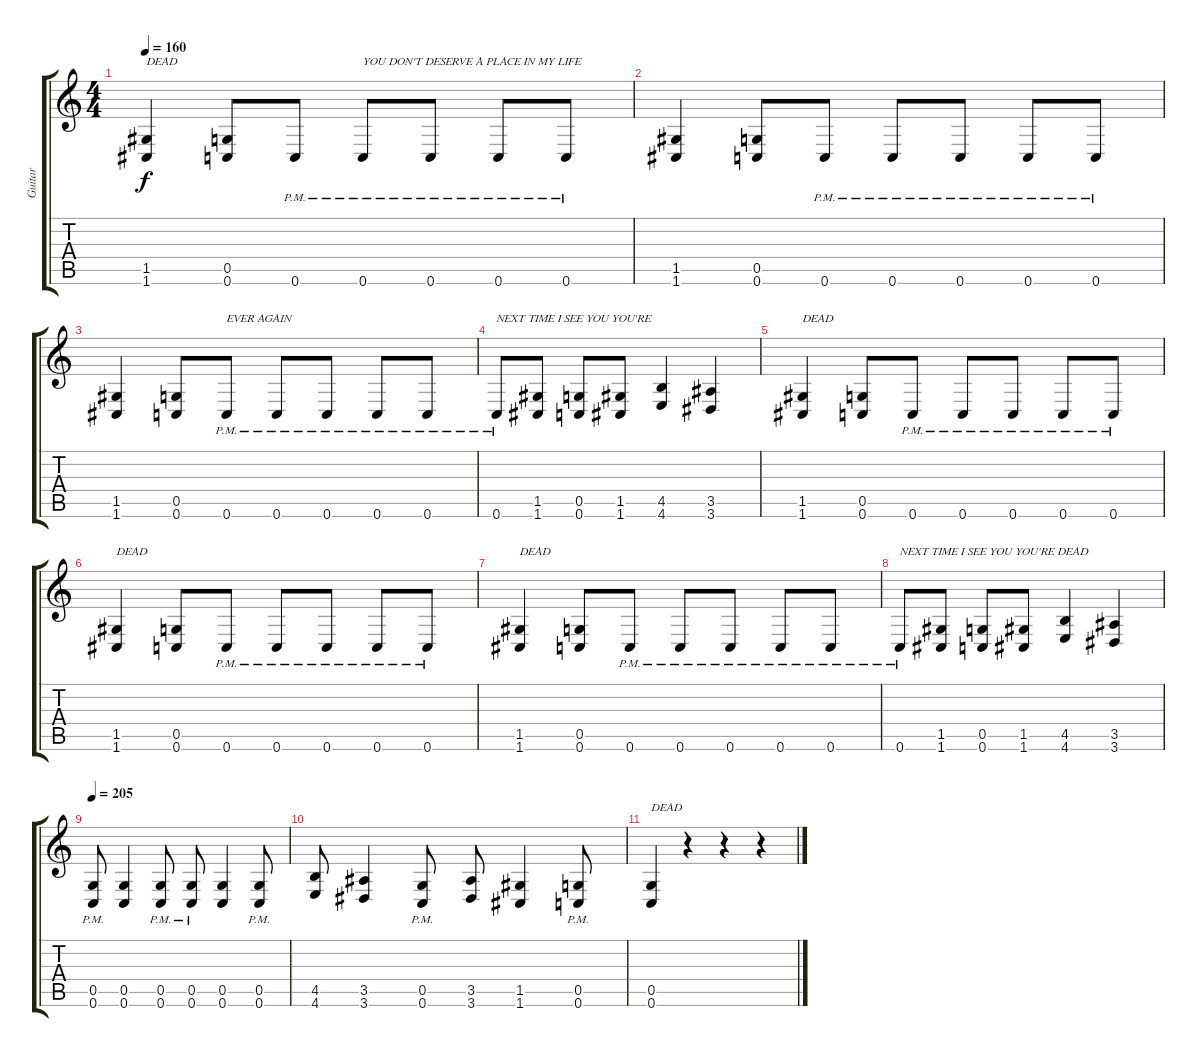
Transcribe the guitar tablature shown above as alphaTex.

\track ("Guitar" "Guitar") {instrument overdrivenguitar}
\staff {score tabs}
\tuning (D4 A3 F3 C3 G2 C2) {hide}
\ts (4 4)
\tempo 160
\clef g2
\ks c
(1.5 1.6).4{txt "DEAD" dy f} (0.5 0.6).8 0.6{pm}.8 0.6{pm}.8{txt "YOU DON'T DESERVE A PLACE IN MY LIFE"} 0.6{pm}.8 0.6{pm}.8 0.6{pm}.8 |
(1.5 1.6).4 (0.5 0.6).8 0.6{pm}.8 0.6{pm}.8 0.6{pm}.8 0.6{pm}.8 0.6{pm}.8 |
(1.5 1.6).4 (0.5 0.6).8 0.6{pm}.8{txt "EVER AGAIN"} 0.6{pm}.8 0.6{pm}.8 0.6{pm}.8 0.6{pm}.8 |
0.6{pm}.8{txt "NEXT TIME I SEE YOU YOU'RE"} (1.5 1.6).8 (0.5 0.6).8 (1.5 1.6).8 (4.5 4.6).4 (3.5 3.6).4 |
(1.5 1.6).4{txt "DEAD"} (0.5 0.6).8 0.6{pm}.8 0.6{pm}.8 0.6{pm}.8 0.6{pm}.8 0.6{pm}.8 |
(1.5 1.6).4{txt "DEAD"} (0.5 0.6).8 0.6{pm}.8 0.6{pm}.8 0.6{pm}.8 0.6{pm}.8 0.6{pm}.8 |
(1.5 1.6).4{txt "DEAD"} (0.5 0.6).8 0.6{pm}.8 0.6{pm}.8 0.6{pm}.8 0.6{pm}.8 0.6{pm}.8 |
0.6{pm}.8{txt "NEXT TIME I SEE YOU YOU'RE DEAD"} (1.5 1.6).8 (0.5 0.6).8 (1.5 1.6).8 (4.5 4.6).4 (3.5 3.6).4 |
\tempo 205
(0.5{pm} 0.6).8 (0.5 0.6).4 (0.5 0.6{pm}).8 (0.5{pm} 0.6{pm}).8 (0.5 0.6).4 (0.5 0.6{pm}).8 |
(4.5 4.6).8 (3.5 3.6).4 (0.5{pm} 0.6{pm}).8 (3.5 3.6).8 (1.5 1.6).4 (0.5{pm} 0.6{pm}).8 |
(0.5 0.6).4{txt "DEAD"} r.4 r.4 r.4
